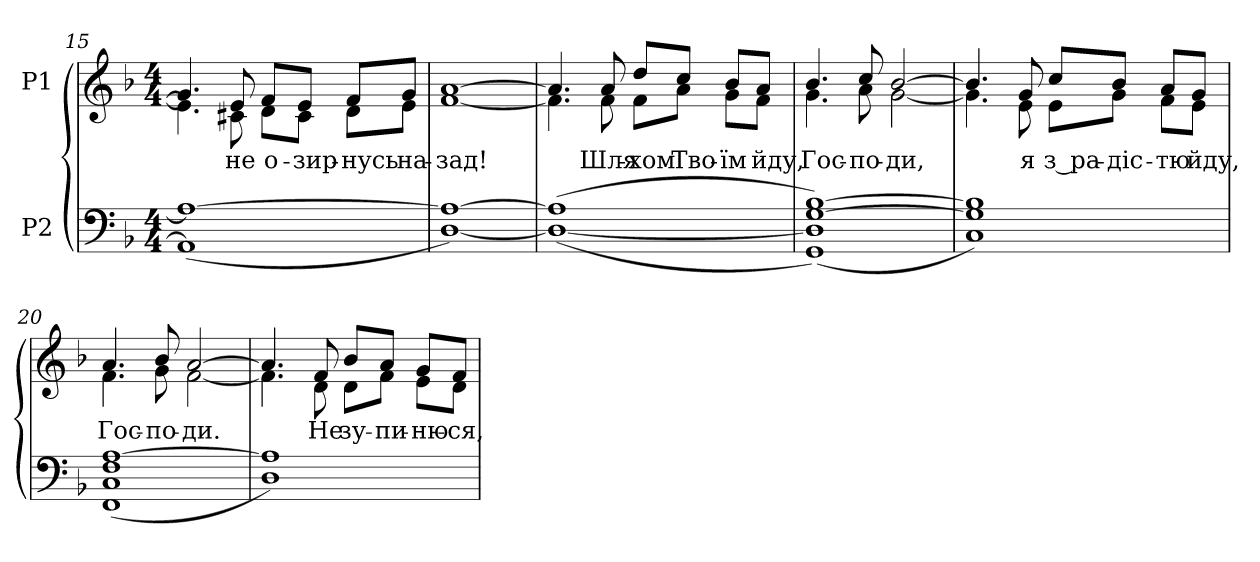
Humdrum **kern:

**kern	**kern	**text
*part2	*part1	*part1
*staff2	*staff1	*staff1
*I"P2	*I"P1	*
*clefF4	*clefG2	*
*k[b-]	*k[b-]	*
*F:	*F:	*
*M4/4	*M4/4	*
=15	=15	=15
*^	*^	*
1Ai_>	(1AAi]	4.gi/]	4.ei\]	.
!	!	!	!	!LO:LY:b:color=#000000
.	.	8ei/	8c#Xi\	не
!	!	!	!	!LO:LY:b:color=#000000
.	.	8fi/L	8di\L	о-
!	!	!	!	!LO:LY:b:color=#000000
.	.	8ei/J	8c#i\J	-зир-
!	!	!	!	!LO:LY:b:color=#000000
.	.	8fi/L	8di\L	-нусь
!	!	!	!	!LO:LY:b:color=#000000
.	.	8gi/J	8ei\J	на-
=16	=16	=16	=16	=16
!	!	!	!	!LO:LY:b:color=#000000
1Ai_>	[<1Di)	[>1ai	[<1fi	-зад!
!!LO:LB:g=z	!!
=17	=17	=17	=17	=17
(1Ai]	(1Di_<	4.ai/]	4.fi\]	.
!	!	!	!	!LO:LY:b:color=#000000
.	.	8ai/	8fi\	Шля-
!	!	!	!	!LO:LY:b:color=#000000
.	.	8ddi/L	8fi\L	-хом
!	!	!	!	!LO:LY:b:color=#000000
.	.	8cci/J	8ai\J	Тво-
!	!	!	!	!LO:LY:b:color=#000000
.	.	8b-i/L	8gi\L	-їм
!	!	!	!	!LO:LY:b:color=#000000
.	.	8ai/J	8fi\J	йду,
=18	=18	=18	=18	=18
!	!	!	!	!LO:LY:b:color=#000000
[>1Gi [>1B-i)	(1GGi 1Di])	4.b-i/	4.gi\	Гос-
!	!	!	!	!LO:LY:b:color=#000000
.	.	8cci/	8ai\	-по-
!	!	!	!	!LO:LY:b:color=#000000
.	.	[>2b-i/	[<2gi\	-ди,
=19	=19	=19	=19	=19
1Gi] 1B-i]	1Ci)	4.b-i/]	4.gi\]	.
!	!	!	!	!LO:LY:b:color=#000000
.	.	8gi/	8ei\	я
!	!	!	!	!LO:LY:b:color=#000000
.	.	8cci/L	8ei\L	з ра-
!	!	!	!	!LO:LY:b:color=#000000
.	.	8b-i/J	8gi\J	-діс-
!	!	!	!	!LO:LY:b:color=#000000
.	.	8ai/L	8fi\L	-тю
!	!	!	!	!LO:LY:b:color=#000000
.	.	8gi/J	8ei\J	йду,
=20	=20	=20	=20	=20
!	!	!	!	!LO:LY:b:color=#000000
1Fi [>1Ai	(1FFi 1Ci	4.ai/	4.fi\	Гос-
!	!	!	!	!LO:LY:b:color=#000000
.	.	8b-i/	8gi\	-по-
!	!	!	!	!LO:LY:b:color=#000000
.	.	[>2ai/	[<2fi\	-ди.
!!LO:PB:g=z	!!
=21	=21	=21	=21	=21
1Ai]	1Di)	4.ai/]	4.fi\]	.
!	!	!	!	!LO:LY:b:color=#000000
.	.	8fi/	8di\	Не
!	!	!	!	!LO:LY:b:color=#000000
.	.	8b-i/L	8di\L	зу-
!	!	!	!	!LO:LY:b:color=#000000
.	.	8ai/J	8fi\J	-пи-
!	!	!	!	!LO:LY:b:color=#000000
.	.	8gi/L	8ei\L	-ню-
!	!	!	!	!LO:LY:b:color=#000000
.	.	8fi/J	8di\J	-ся,
*v	*v	*	*	*
*	*v	*v	*
=	=	=
*-	*-	*-
